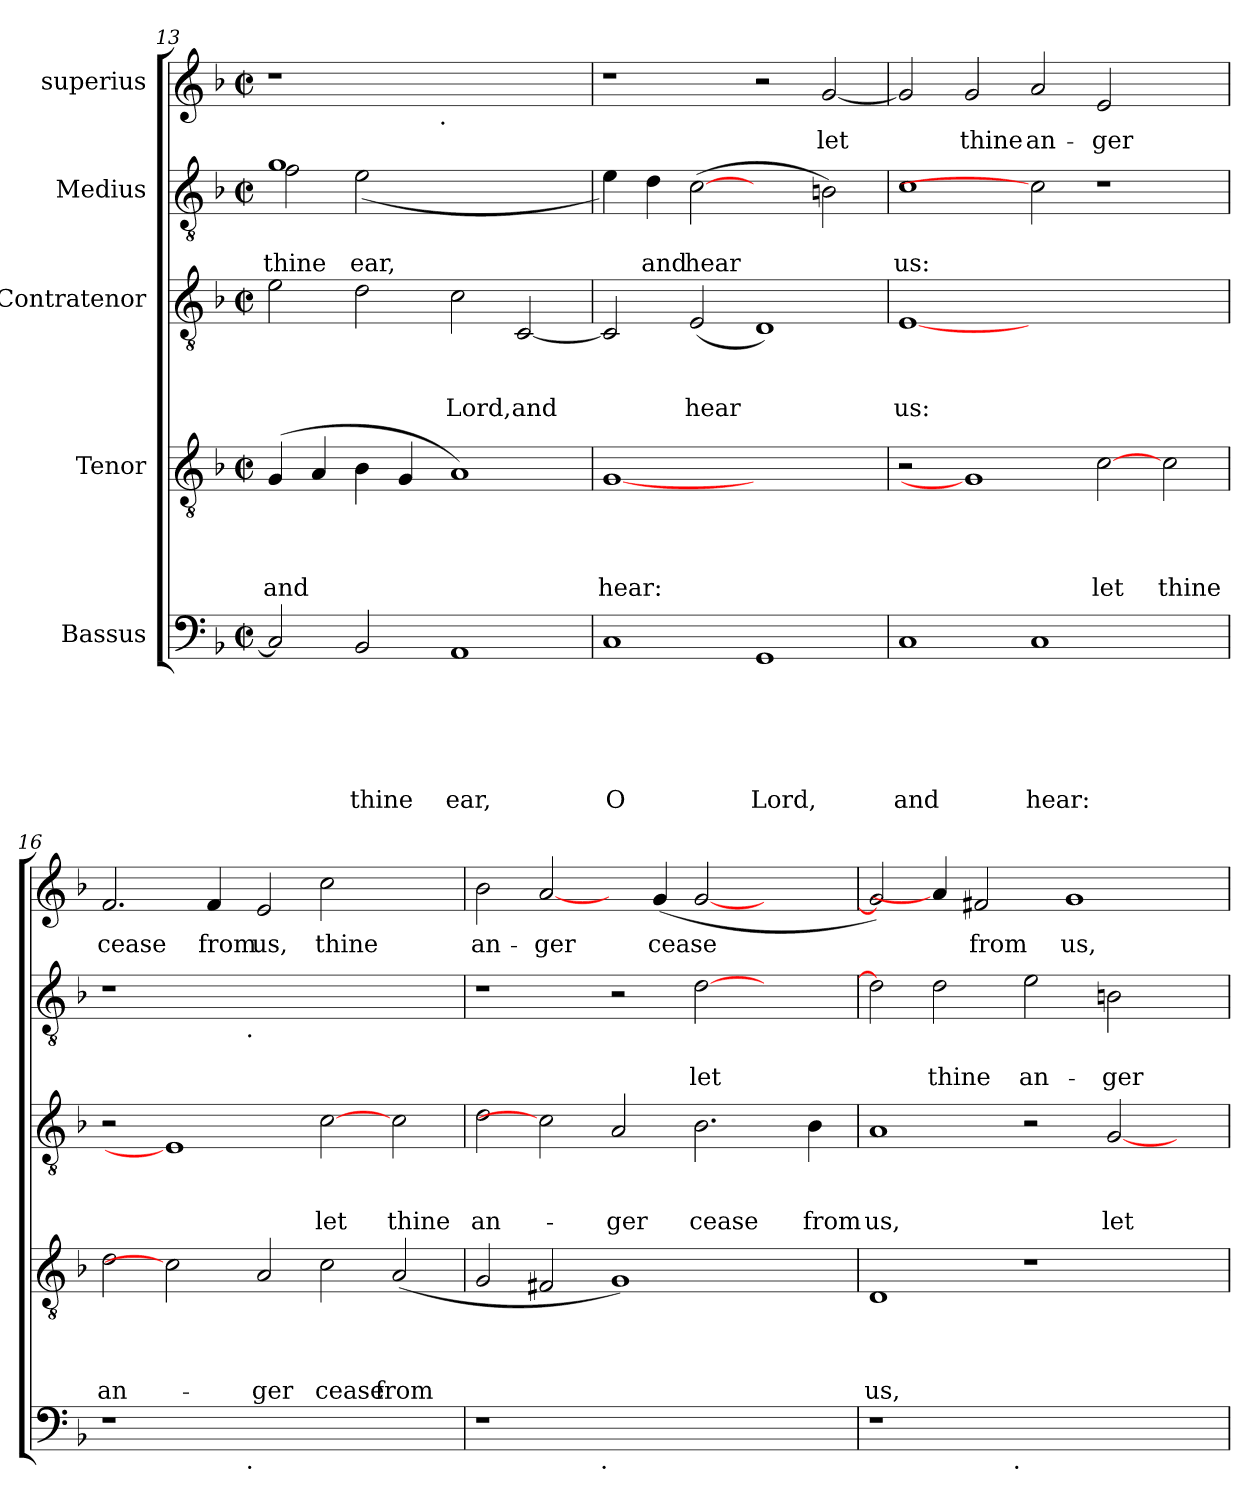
**kern	**text	**text	**text	**text	**text	**text	**kern	**text	**text	**text	**text	**kern	**text	**text	**text	**kern	**text	**text	**kern	**text
*part5	*part5	*part5	*part5	*part5	*part5	*part5	*part4	*part4	*part4	*part4	*part4	*part3	*part3	*part3	*part3	*part2	*part2	*part2	*part1	*part1
*staff5	*staff5	*staff5	*staff5	*staff5	*staff5	*staff5	*staff4	*staff4	*staff4	*staff4	*staff4	*staff3	*staff3	*staff3	*staff3	*staff2	*staff2	*staff2	*staff1	*staff1
*I"Bassus	*	*	*	*	*	*	*I"Tenor	*	*	*	*	*I"Contratenor	*	*	*	*I"Medius	*	*	*I"superius	*
*clefF4	*	*	*	*	*	*	*clefGv2	*	*	*	*	*clefGv2	*	*	*	*clefGv2	*	*	*clefG2	*
*k[b-]	*	*	*	*	*	*	*k[b-]	*	*	*	*	*k[b-]	*	*	*	*k[b-]	*	*	*k[b-]	*
*F:	*	*	*	*	*	*	*F:	*	*	*	*	*F:	*	*	*	*F:	*	*	*F:	*
*M2/2	*	*	*	*	*	*	*M2/2	*	*	*	*	*M2/2	*	*	*	*M2/2	*	*	*M2/2	*
*met(c|)	*	*	*	*	*	*	*met(c|)	*	*	*	*	*met(c|)	*	*	*	*met(c|)	*	*	*met(c|)	*
=13	=13	=13	=13	=13	=13	=13	=13	=13	=13	=13	=13	=13	=13	=13	=13	=13	=13	=13	=13	=13
!	!	!	!	!	!	!	!	!	!	!	!LO:LY:b	!	!	!	!	!	!	!LO:LY:b	!	!
*	*	*	*	*	*	*	*	*	*	*	*	*	*	*	*	*^	*	*	*	*
!	!	!	!	!	!	!	!	!	!	!	!	!	!	!	!	!	!	!	!LO:LY:b	!	!
*	*	*	*	*	*	*	*	*	*	*	*	*	*	*	*	*	*	*	*	*^	*
2C/]	.	.	.	.	.	.	(4G/	.	.	.	and	2e\	.	.	.	1g	2f\	.	thine	1r	2ryy	.
.	.	.	.	.	.	.	4A/	.	.	.	.	.	.	.	.	.	.	.	.	.	.	.
!	!	!	!	!	!	!LO:LY:b	!	!	!	!	!	!	!	!	!	!	!	!	!LO:LY:b	!	!	!
2BB-/	.	.	.	.	.	thine	4B-\	.	.	.	.	2d\	.	.	.	.	(>2e\	.	ear,	.	4...ryy	.
.	.	.	.	.	.	.	4G/	.	.	.	.	.	.	.	.	.	.	.	.	.	.	.
!	!	!	!	!	!	!	!	!	!	!	!	!	!	!	!	!	!	!	!	!	!LO:TX:b:t=.	!
.	.	.	.	.	.	.	.	.	.	.	.	.	.	.	.	.	.	.	.	.	1ryy	.
!	!	!	!	!	!	!LO:LY:b	!	!	!	!	!	!	!	!	!LO:LY:b	!	!	!	!	!	!	!
1AA	.	.	.	.	.	ear,	1A)	.	.	.	.	2c\	.	.	Lord,	1ryy	1ryy	.	.	1ryy	.	.
!	!	!	!	!	!	!	!	!	!	!	!	!	!	!	!LO:LY:b	!	!	!	!	!	!	!
.	.	.	.	.	.	.	.	.	.	.	.	[<2C/	.	.	and	.	.	.	.	.	.	.
.	.	.	.	.	.	.	.	.	.	.	.	.	.	.	.	.	.	.	.	.	32ryy	.
=14	=14	=14	=14	=14	=14	=14	=14	=14	=14	=14	=14	=14	=14	=14	=14	=14	=14	=14	=14	=14	=14	=14
!	!	!	!	!	!	!LO:LY:b	!	!	!	!	!LO:LY:b	!	!	!	!	!	!	!	!	!	!	!
*	*	*	*	*	*	*	*	*	*	*	*	*	*	*	*	*v	*v	*	*	*	*	*
*	*	*	*	*	*	*	*	*	*	*	*	*	*	*	*	*	*	*	*v	*v	*
1C	.	.	.	.	.	O	[1G	.	.	.	hear:	2C/]	.	.	.	4e\)	.	.	1r	.
!	!	!	!	!	!	!	!	!	!	!	!	!	!	!	!	!	!	!LO:LY:b	!	!
.	.	.	.	.	.	.	.	.	.	.	.	.	.	.	.	4d\	.	and	.	.
!	!	!	!	!	!	!	!	!	!	!	!	!	!	!	!LO:LY:b	!	!	!LO:LY:b	!	!
.	.	.	.	.	.	.	.	.	.	.	.	(<2E/	.	.	hear	(>[2c	.	hear	.	.
!	!	!	!	!	!	!LO:LY:b	!	!	!	!	!	!	!	!	!	!	!	!	!	!
1GG	.	.	.	.	.	Lord,	1ryy	.	.	.	.	1D)	.	.	.	2ryy	.	.	2r	.
!	!	!	!	!	!	!	!	!	!	!	!	!	!	!	!	!	!	!	!	!LO:LY:b
.	.	.	.	.	.	.	.	.	.	.	.	.	.	.	.	2Bn\)	.	.	[<2g/	let
!!LO:LB:g=z
=15	=15	=15	=15	=15	=15	=15	=15	=15	=15	=15	=15	=15	=15	=15	=15	=15	=15	=15	=15	=15
!	!	!	!	!	!	!LO:LY:b	!	!	!	!	!	!	!	!	!LO:LY:b	!	!	!LO:LY:b	!	!
1C	.	.	.	.	.	and	2r	.	.	.	.	[1E	.	.	us:	1c	.	us:	2g/]	.
!	!	!	!	!	!	!	!	!	!	!	!	!	!	!	!	!	!	!	!	!LO:LY:b
.	.	.	.	.	.	.	1G]	.	.	.	.	.	.	.	.	.	.	.	2g/	thine
!	!	!	!	!	!	!LO:LY:b	!	!	!	!	!	!	!	!	!	!	!	!	!	!LO:LY:b
1C	.	.	.	.	.	hear:	.	.	.	.	.	1.ryy	.	.	.	2c]	.	.	2a/	an-
!	!	!	!	!	!	!	!	!	!	!	!LO:LY:b	!	!	!	!	!	!	!	!	!LO:LY:b
.	.	.	.	.	.	.	[2c	.	.	.	let	.	.	.	.	1r	.	.	2e/	-ger
!	!	!	!	!	!	!	!	!	!	!	!LO:LY:b	!	!	!	!	!	!	!	!	!
2ryy	.	.	.	.	.	.	2c\	.	.	.	thine	.	.	.	.	.	.	.	2ryy	.
=16	=16	=16	=16	=16	=16	=16	=16	=16	=16	=16	=16	=16	=16	=16	=16	=16	=16	=16	=16	=16
!	!	!	!	!	!	!	!	!	!	!	!LO:LY:b	!	!	!	!	!	!	!	!	!LO:LY:b
*^	*	*	*	*	*	*	*	*	*	*	*	*	*	*	*	*^	*	*	*	*
1r	2ryy	.	.	.	.	.	.	2d\	.	.	.	an-	2r	.	.	.	1r	2ryy	.	.	2.f/	cease
.	4...ryy	.	.	.	.	.	.	2c]	.	.	.	.	1E]	.	.	.	.	4...ryy	.	.	.	.
!	!	!	!	!	!	!	!	!	!	!	!	!	!	!	!	!	!	!	!	!	!	!LO:LY:b
.	.	.	.	.	.	.	.	.	.	.	.	.	.	.	.	.	.	.	.	.	4f/	from
!	!	!	!	!	!	!	!	!	!	!	!	!	!	!	!	!	!	!LO:TX:b:t=.	!	!	!	!
!	!LO:TX:b:t=.	!	!	!	!	!	!	!	!	!	!	!	!	!	!	!	!	!	!	!	!	!
.	1ryy	.	.	.	.	.	.	.	.	.	.	.	.	.	.	.	.	1ryy	.	.	.	.
!	!	!	!	!	!	!	!	!	!	!	!	!LO:LY:b	!	!	!	!	!	!	!	!	!	!LO:LY:b
1.ryy	.	.	.	.	.	.	.	2A/	.	.	.	-ger	.	.	.	.	1.ryy	.	.	.	2e/	us,
!	!	!	!	!	!	!	!	!	!	!	!	!LO:LY:b	!	!	!	!LO:LY:b	!	!	!	!	!	!LO:LY:b
.	.	.	.	.	.	.	.	2c\	.	.	.	cease	[2c	.	.	let	.	.	.	.	2cc\	thine
.	2ryy	.	.	.	.	.	.	.	.	.	.	.	.	.	.	.	.	2ryy	.	.	.	.
!	!	!	!	!	!	!	!	!	!	!	!	!LO:LY:b	!	!	!	!LO:LY:b	!	!	!	!	!	!
.	.	.	.	.	.	.	.	(<2A/	.	.	.	from	2c\	.	.	thine	.	.	.	.	2ryy	.
.	32ryy	.	.	.	.	.	.	.	.	.	.	.	.	.	.	.	.	32ryy	.	.	.	.
=17	=17	=17	=17	=17	=17	=17	=17	=17	=17	=17	=17	=17	=17	=17	=17	=17	=17	=17	=17	=17	=17	=17
!	!	!	!	!	!	!	!	!	!	!	!	!	!	!	!	!LO:LY:b	!	!	!	!	!	!LO:LY:b
*	*	*	*	*	*	*	*	*	*	*	*	*	*	*	*	*	*v	*v	*	*	*	*
1r	2ryy	.	.	.	.	.	.	2G/	.	.	.	.	2d\	.	.	an-	1r	.	.	2b-\	an-
!	!	!	!	!	!	!	!	!	!	!	!	!	!	!	!	!	!	!	!	!	!LO:LY:b
.	4...ryy	.	.	.	.	.	.	2F#X/	.	.	.	.	2c]	.	.	.	.	.	.	[2a/	-ger
!	!LO:TX:b:t=.	!	!	!	!	!	!	!	!	!	!	!	!	!	!	!	!	!	!	!	!
.	1ryy	.	.	.	.	.	.	.	.	.	.	.	.	.	.	.	.	.	.	.	.
!	!	!	!	!	!	!	!	!	!	!	!	!	!	!	!	!LO:LY:b	!	!	!	!	!
1.ryy	.	.	.	.	.	.	.	1G)	.	.	.	.	2A/	.	.	-ger	2r	.	.	4ryy	.
!	!	!	!	!	!	!	!	!	!	!	!	!	!	!	!	!	!	!	!	!	!LO:LY:b
.	.	.	.	.	.	.	.	.	.	.	.	.	.	.	.	.	.	.	.	(<4g/	cease
!	!	!	!	!	!	!	!	!	!	!	!	!	!	!	!	!LO:LY:b	!	!	!LO:LY:b	!	!
.	.	.	.	.	.	.	.	.	.	.	.	.	2.B-\	.	.	cease	[>2d\	.	let	[<2g/	.
.	2ryy	.	.	.	.	.	.	.	.	.	.	.	.	.	.	.	.	.	.	.	.
.	.	.	.	.	.	.	.	2ryy	.	.	.	.	.	.	.	.	2ryy	.	.	2ryy	.
!	!	!	!	!	!	!	!	!	!	!	!	!	!	!	!	!LO:LY:b	!	!	!	!	!
.	.	.	.	.	.	.	.	.	.	.	.	.	4B-\	.	.	from	.	.	.	.	.
.	32ryy	.	.	.	.	.	.	.	.	.	.	.	.	.	.	.	.	.	.	.	.
=18	=18	=18	=18	=18	=18	=18	=18	=18	=18	=18	=18	=18	=18	=18	=18	=18	=18	=18	=18	=18	=18
!	!	!	!	!	!	!	!	!	!	!	!	!LO:LY:b	!	!	!	!LO:LY:b	!	!	!	!	!
1r	2ryy	.	.	.	.	.	.	1D	.	.	.	us,	1A	.	.	us,	2d\]	.	.	2g/])	.
!	!	!	!	!	!	!	!	!	!	!	!	!	!	!	!	!	!	!	!LO:LY:b	!	!
.	4...ryy	.	.	.	.	.	.	.	.	.	.	.	.	.	.	.	2d\	.	thine	4a/]	.
!	!	!	!	!	!	!	!	!	!	!	!	!	!	!	!	!	!	!	!	!	!LO:LY:b
.	.	.	.	.	.	.	.	.	.	.	.	.	.	.	.	.	.	.	.	2f#X/	from
!	!LO:TX:b:t=.	!	!	!	!	!	!	!	!	!	!	!	!	!	!	!	!	!	!	!	!
.	1ryy	.	.	.	.	.	.	.	.	.	.	.	.	.	.	.	.	.	.	.	.
!	!	!	!	!	!	!	!	!	!	!	!	!	!	!	!	!	!	!	!LO:LY:b	!	!
1ryy	.	.	.	.	.	.	.	1r	.	.	.	.	2r	.	.	.	2e\	.	an-	.	.
!	!	!	!	!	!	!	!	!	!	!	!	!	!	!	!	!	!	!	!	!	!LO:LY:b
.	.	.	.	.	.	.	.	.	.	.	.	.	.	.	.	.	.	.	.	1g	us,
!	!	!	!	!	!	!	!	!	!	!	!	!	!	!	!	!LO:LY:b	!	!	!LO:LY:b	!	!
.	.	.	.	.	.	.	.	.	.	.	.	.	[<2G/	.	.	let	2Bn\	.	-ger	.	.
.	4ryy	.	.	.	.	.	.	.	.	.	.	.	.	.	.	.	.	.	.	.	.
4ryy	.	.	.	.	.	.	.	4ryy	.	.	.	.	4ryy	.	.	.	4ryy	.	.	.	.
.	32ryy	.	.	.	.	.	.	.	.	.	.	.	.	.	.	.	.	.	.	.	.
*v	*v	*	*	*	*	*	*	*	*	*	*	*	*	*	*	*	*	*	*	*	*
=	=	=	=	=	=	=	=	=	=	=	=	=	=	=	=	=	=	=	=	=
*-	*-	*-	*-	*-	*-	*-	*-	*-	*-	*-	*-	*-	*-	*-	*-	*-	*-	*-	*-	*-
